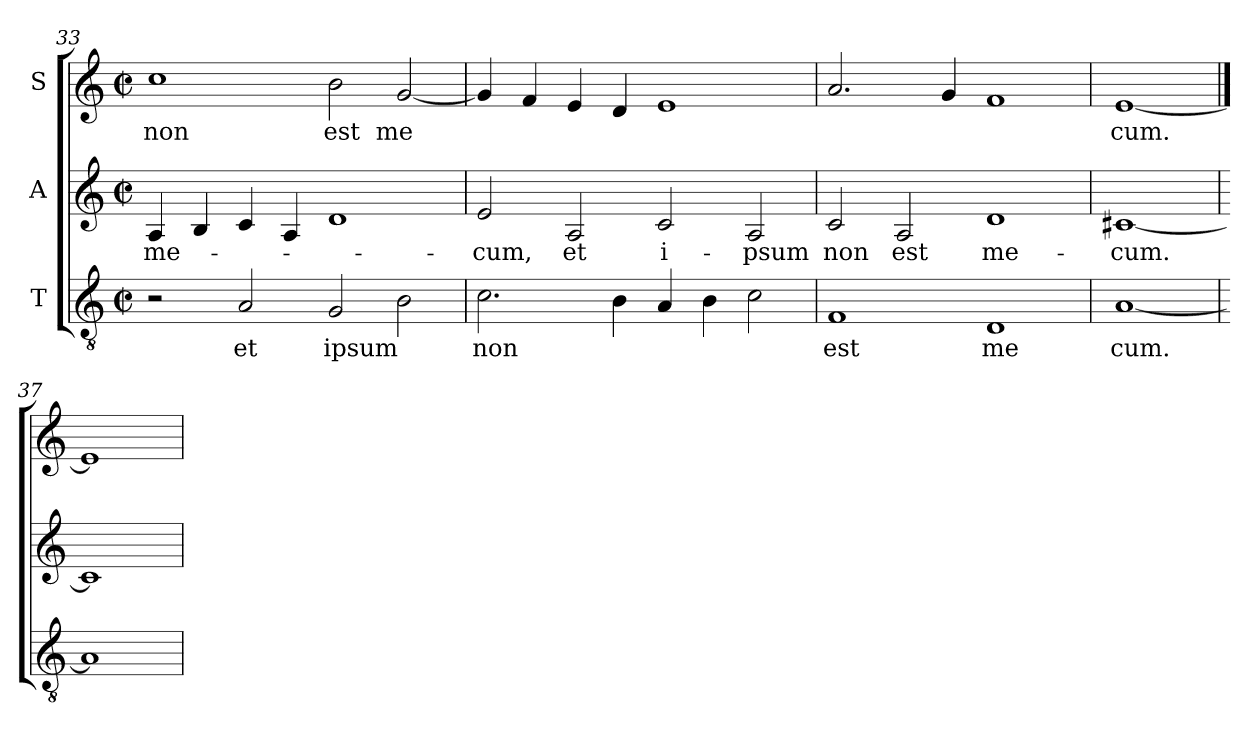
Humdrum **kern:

**kern	**text	**kern	**text	**kern	**text
*part3	*part3	*part2	*part2	*part1	*part1
*staff3	*staff3	*staff2	*staff2	*staff1	*staff1
*I"T	*	*I"A	*	*I"S	*
*clefGv2	*	*clefG2	*	*clefG2	*
*M2/2	*	*M2/2	*	*M2/2	*
*met(c|)	*	*met(c|)	*	*met(c|)	*
=33	=33	=33	=33	=33	=33
!	!	!	!LO:LY:b	!	!LO:LY:b:cj
2r	.	4A/	me-	1cc	non
.	.	4B/	.	.	.
!	!LO:LY:b:cj	!	!	!	!
2A/	et	4c/	.	.	.
.	.	4A/	.	.	.
!	!LO:LY:b	!	!	!	!LO:LY:b:cj
2G/	ipsum	1d	.	2b\	est
!	!	!	!	!	!LO:LY:b
2B\	.	.	.	[<2g/	me
=34	=34	=34	=34	=34	=34
!	!LO:LY:b	!	!LO:LY:b:cj	!	!
2.c\	non	2e/	-cum,	4g/]	.
.	.	.	.	4f/	.
!	!	!	!LO:LY:b:cj	!	!
.	.	2A/	et	4e/	.
4B\	.	.	.	4d/	.
!	!	!	!LO:LY:b:cj	!	!
4A/	.	2c/	i-	1e	.
4B\	.	.	.	.	.
!	!	!	!LO:LY:b:cj	!	!
2c\	.	2A/	-psum	.	.
=35	=35	=35	=35	=35	=35
!	!LO:LY:b:cj	!	!LO:LY:b:cj	!	!
1F	est	2c/	non	2.a/	.
!	!	!	!LO:LY:b:cj	!	!
.	.	2A/	est	.	.
.	.	.	.	4g/	.
!	!LO:LY:b:cj	!	!LO:LY:b:cj	!	!
1D	me	1d	me-	1f	.
=36	=36	=36	=36	=36	=36
!	!LO:LY:b:cj	!	!LO:LY:b:cj	!	!LO:LY:b:cj
[1A	cum.	[1c#X	-cum.	[1e	cum.
=37	==37	=37	==37	==37	==37
1A]	.	1c#]	.	1e]	.
=	=	=	=	=	=
*-	*-	*-	*-	*-	*-
